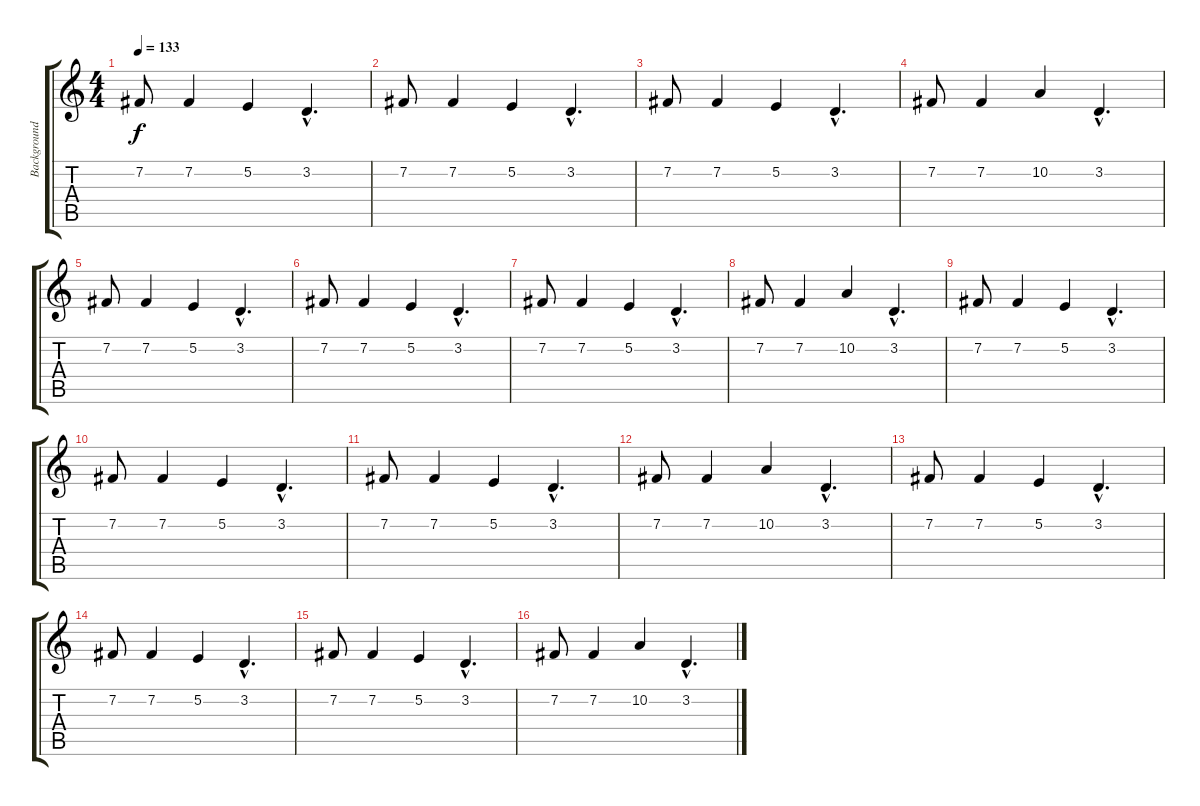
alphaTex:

\track ("Background Singing" "Background") {instrument lead6voice}
\staff {score tabs}
\tuning (E4 B3 G3 D3 A2 E2) {hide}
\ts (4 4)
\tempo 133
\clef g2
\ks c
7.2.8{dy f} 7.2.4 5.2.4 3.2{hac}.4{d} |
7.2.8 7.2.4 5.2.4 3.2{hac}.4{d} |
7.2.8 7.2.4 5.2.4 3.2{hac}.4{d} |
7.2.8 7.2.4 10.2.4 3.2{hac}.4{d} |
7.2.8 7.2.4 5.2.4 3.2{hac}.4{d} |
7.2.8 7.2.4 5.2.4 3.2{hac}.4{d} |
7.2.8 7.2.4 5.2.4 3.2{hac}.4{d} |
7.2.8 7.2.4 10.2.4 3.2{hac}.4{d} |
7.2.8 7.2.4 5.2.4 3.2{hac}.4{d} |
7.2.8 7.2.4 5.2.4 3.2{hac}.4{d} |
7.2.8 7.2.4 5.2.4 3.2{hac}.4{d} |
7.2.8 7.2.4 10.2.4 3.2{hac}.4{d} |
7.2.8 7.2.4 5.2.4 3.2{hac}.4{d} |
7.2.8 7.2.4 5.2.4 3.2{hac}.4{d} |
7.2.8 7.2.4 5.2.4 3.2{hac}.4{d} |
7.2.8 7.2.4 10.2.4 3.2{hac}.4{d}
